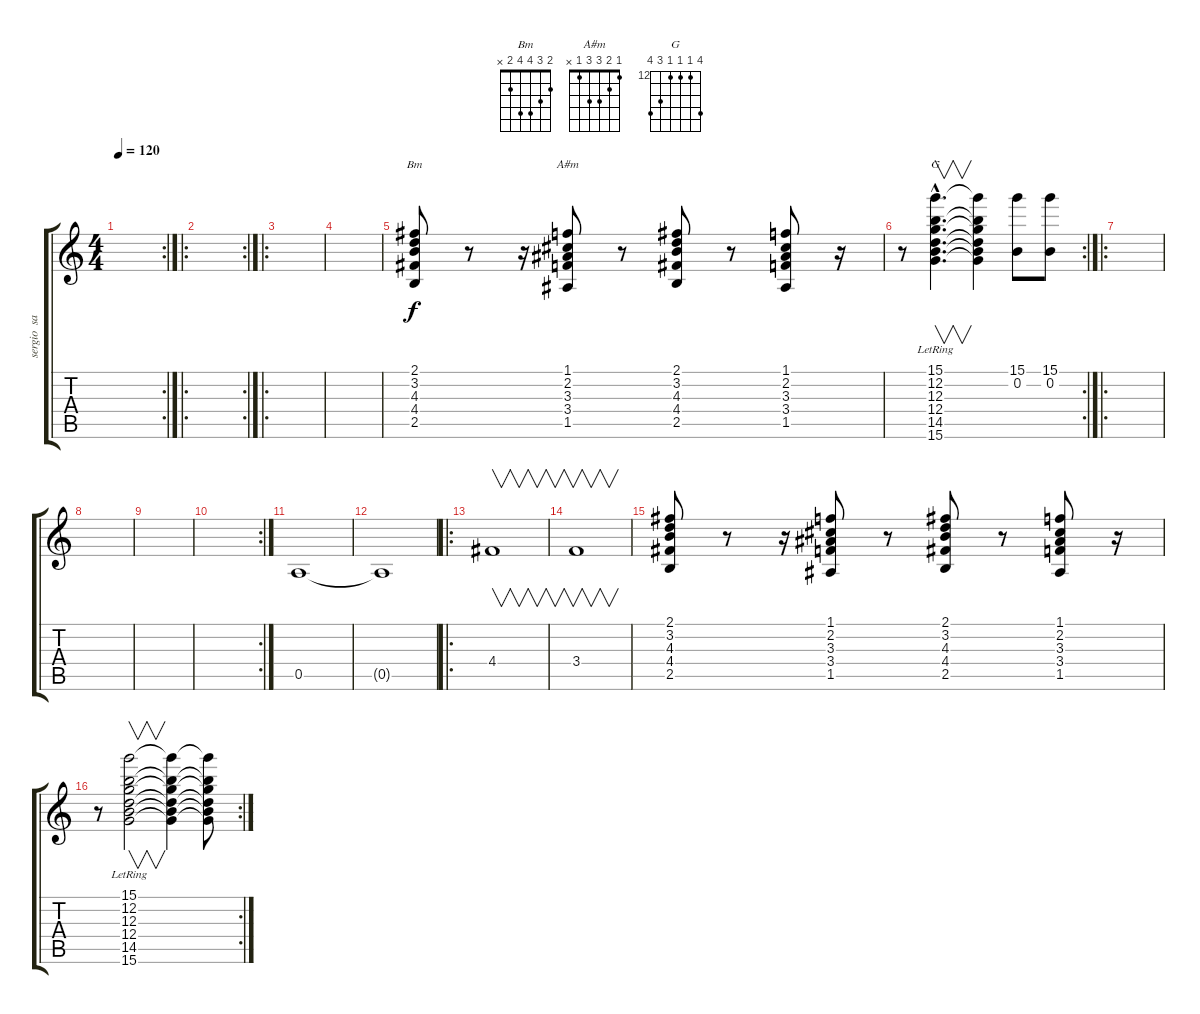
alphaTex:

\track ("sergio  saturer" "sergio  sa") {instrument overdrivenguitar}
\staff {score tabs}
\tuning (E4 B3 G3 D3 A2 E2) {hide}
\chord ("Bm" 2 3 4 4 2 x)
\chord ("A#m" 1 2 3 3 1 x)
\chord ("G" 15 12 12 12 14 15) {firstfret 12}
\rc 2
\ts (4 4)
\tempo 120
\clef g2
\ks c
|
\ro
\rc 2
|
\ro
|
|
(2.1 3.2 4.3 4.4 2.5).8{ch "Bm"} r.8 r.16 (1.1 2.2 3.3 3.4 1.5).8{ch "A#m"} r.8 (2.1 3.2 4.3 4.4 2.5).8 r.8 (1.1 2.2 3.3 3.4 1.5).8 r.16 |
\rc 2
r.8 (15.1{lr} 12.2{hac} 12.3{hac} 12.4{hac} 14.5{hac} 15.6{hac}).4{v d ch "G"} (15.1{t} 12.2{t} 12.3{t} 12.4{t} 14.5{t} 15.6{t}).4 (15.1 0.2).8 (15.1 0.2).8 |
\ro
|
|
|
\rc 2
|
0.5.1 |
0.5{t}.1 |
\ro
4.4.1{v} |
3.4.1{v} |
(2.1 3.2 4.3 4.4 2.5).8 r.8 r.16 (1.1 2.2 3.3 3.4 1.5).8 r.8 (2.1 3.2 4.3 4.4 2.5).8 r.8 (1.1 2.2 3.3 3.4 1.5).8 r.16 |
\rc 2
r.8 (15.1{lr} 12.2 12.3 12.4 14.5 15.6).2{v} (15.1{t} 12.2{t} 12.3{t} 12.4{t} 14.5{t} 15.6{t}).4 (15.1{t} 12.2{t} 12.3{t} 12.4{t} 14.5{t} 15.6{t}).8
